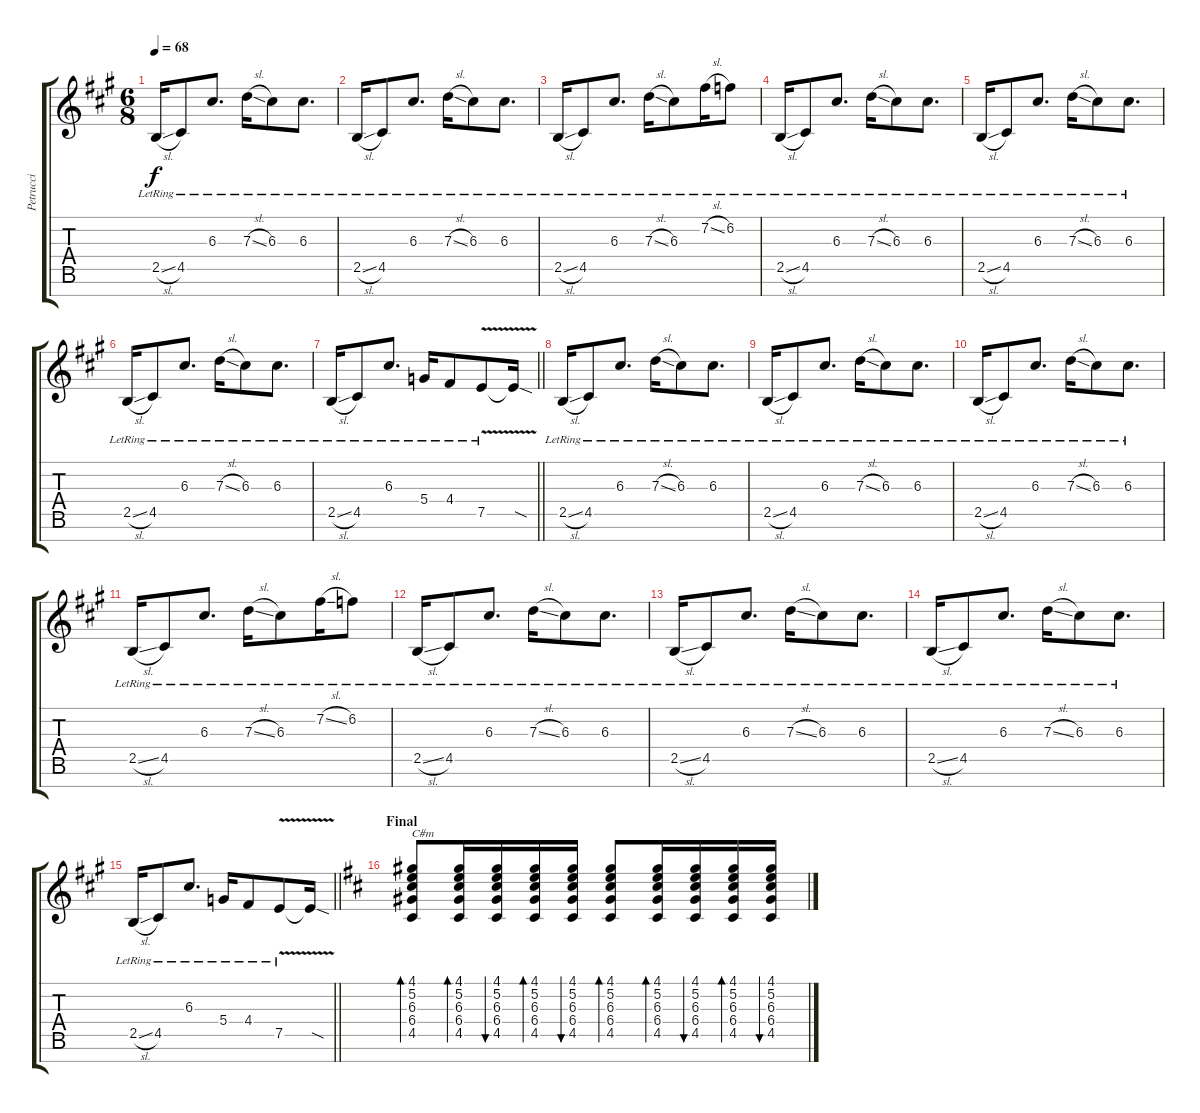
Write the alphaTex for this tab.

\track ("Petrucci" "Petrucci") {instrument electricguitarjazz}
\staff {score tabs}
\tuning (E4 B3 G3 D3 A2 E2 B1) {hide}
\ts (6 8)
\tempo 68
\clef g2
\ks a
2.5{sl lr}.16{dy f} 4.5{lr}.8 6.3{lr}.8{d} 7.3{sl lr}.16 6.3{lr}.8 6.3{lr}.8{d} |
2.5{sl lr}.16 4.5{lr}.8 6.3{lr}.8{d} 7.3{sl lr}.16 6.3{lr}.8 6.3{lr}.8{d} |
2.5{sl lr}.16 4.5{lr}.8 6.3{lr}.8{d} 7.3{sl lr}.16 6.3{lr}.8 7.2{sl lr}.16 6.2{lr}.8 |
2.5{sl lr}.16 4.5{lr}.8 6.3{lr}.8{d} 7.3{sl lr}.16 6.3{lr}.8 6.3{lr}.8{d} |
2.5{sl lr}.16 4.5{lr}.8 6.3{lr}.8{d} 7.3{sl lr}.16 6.3{lr}.8 6.3{lr}.8{d} |
2.5{sl lr}.16 4.5{lr}.8 6.3{lr}.8{d} 7.3{sl lr}.16 6.3{lr}.8 6.3{lr}.8{d} |
\barLineRight lightlight
2.5{sl lr}.16 4.5{lr}.8 6.3{lr}.8{d} 5.4{lr}.16 4.4{lr}.8 7.5{v lr}.8 7.5{sod t}.16 |
2.5{sl lr}.16 4.5{lr}.8 6.3{lr}.8{d} 7.3{sl lr}.16 6.3{lr}.8 6.3{lr}.8{d} |
2.5{sl lr}.16 4.5{lr}.8 6.3{lr}.8{d} 7.3{sl lr}.16 6.3{lr}.8 6.3{lr}.8{d} |
2.5{sl lr}.16 4.5{lr}.8 6.3{lr}.8{d} 7.3{sl lr}.16 6.3{lr}.8 6.3{lr}.8{d} |
2.5{sl lr}.16 4.5{lr}.8 6.3{lr}.8{d} 7.3{sl lr}.16 6.3{lr}.8 7.2{sl lr}.16 6.2{lr}.8 |
2.5{sl lr}.16 4.5{lr}.8 6.3{lr}.8{d} 7.3{sl lr}.16 6.3{lr}.8 6.3{lr}.8{d} |
2.5{sl lr}.16 4.5{lr}.8 6.3{lr}.8{d} 7.3{sl lr}.16 6.3{lr}.8 6.3{lr}.8{d} |
2.5{sl lr}.16 4.5{lr}.8 6.3{lr}.8{d} 7.3{sl lr}.16 6.3{lr}.8 6.3{lr}.8{d} |
\barLineRight lightlight
2.5{sl lr}.16 4.5{lr}.8 6.3{lr}.8{d} 5.4{lr}.16 4.4{lr}.8 7.5{v lr}.8 7.5{sod t}.16 |
\section ("" "Final")
\ks d
(4.1 5.2 6.3 6.4 4.5).8{bd 60 txt "C#m" volume 9 instrument acousticguitarsteel} (4.1 5.2 6.3 6.4 4.5).16{bd 60} (4.1 5.2 6.3 6.4 4.5).16{bu 60} (4.1 5.2 6.3 6.4 4.5).16{bd 60} (4.1 5.2 6.3 6.4 4.5).16{bu 60} (4.1 5.2 6.3 6.4 4.5).8{bd 60} (4.1 5.2 6.3 6.4 4.5).16{bd 60} (4.1 5.2 6.3 6.4 4.5).16{bu 60} (4.1 5.2 6.3 6.4 4.5).16{bd 60} (4.1 5.2 6.3 6.4 4.5).16{bu 60}
